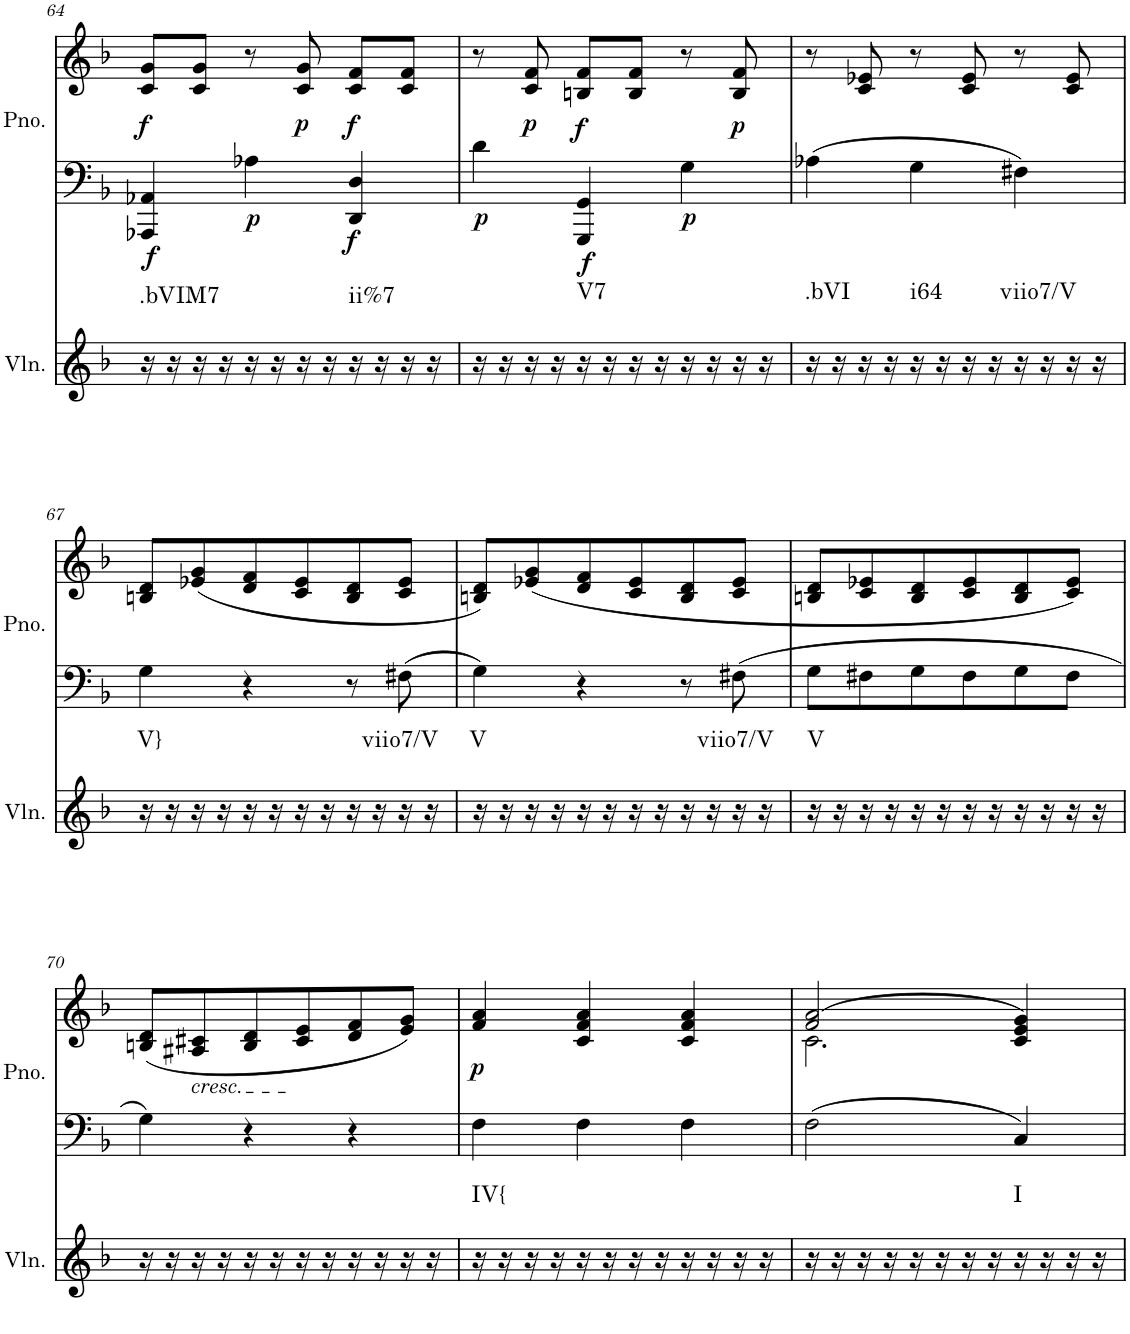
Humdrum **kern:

**kern	**harte	**kern	**kern	**dynam
*part2	*part2	*part1	*part1	*part1
*staff3	*	*staff2	*staff1	*staff1/2
*I"Violin	*	*I"Piano, Piano right	*	*
*I'Vln.	*	*I'Pno.	*	*
!!LO:PB:g=z
*clefG2	*	*clefF4	*clefG2	*
*k[b-]	*	*k[b-]	*k[b-]	*
*M3/4	*	*M3/4	*M3/4	*
=64	=64	=64	=64	=64
!	!	!	!	!LO:DY:b=2
!	!LO:H:kt=.bVIM7	!	!	!LO:DY:n=1:b
16r	N	4AAA-X/ 4AA-X/	8c/ 8g/L	f f
16r	.	.	.	.
16r	.	.	8c/ 8g/J	.
16r	.	.	.	.
!	!	!	!	!LO:DY:n=2:b=2
16r	.	4A-X\	8r	p
16r	.	.	.	.
!	!	!	!	!LO:DY:n=3:b
16r	.	.	8c/ 8g/	p
16r	.	.	.	.
!	!	!	!	!LO:DY:n=4:b=2
!	!LO:H:kt=ii%7	!	!	!LO:DY:n=5:b
16r	N	4DD/ 4D/	8c/ 8f/L	f f
16r	.	.	.	.
16r	.	.	8c/ 8f/J	.
16r	.	.	.	.
=65	=65	=65	=65	=65
!	!	!	!	!LO:DY:b=2
16r	.	4d\	8r	p
16r	.	.	.	.
!	!	!	!	!LO:DY:b
16r	.	.	8c/ 8f/	p
16r	.	.	.	.
!	!	!	!	!LO:DY:b=2
!	!LO:H:kt=V7	!	!	!LO:DY:n=1:b
16r	N	4GGG/ 4GG/	8Bn/ 8f/L	f f
16r	.	.	.	.
16r	.	.	8B/ 8f/J	.
16r	.	.	.	.
!	!	!	!	!LO:DY:n=2:b=2
16r	.	4G\	8r	p
16r	.	.	.	.
!	!	!	!	!LO:DY:n=3:b
16r	.	.	8B/ 8f/	p
16r	.	.	.	.
=66	=66	=66	=66	=66
!	!LO:H:kt=.bVI	!	!	!
16r	N	4A-X\	8r	.
16r	.	.	.	.
16r	.	.	8c/ 8e-X/	.
16r	.	.	.	.
!	!LO:H:kt=i64	!	!	!
16r	N	4G\	8r	.
16r	.	.	.	.
16r	.	.	8c/ 8e-/	.
16r	.	.	.	.
!	!LO:H:kt=viio7/V	!	!	!
16r	N	4F#X\	8r	.
16r	.	.	.	.
16r	.	.	8c/ 8e-/	.
16r	.	.	.	.
!!LO:LB:g=z
=67	=67	=67	=67	=67
!	!LO:H:kt=V}	!	!	!
16r	N	4G\	8Bn/ 8d/L	.
16r	.	.	.	.
16r	.	.	(8e-X/ 8g/	.
16r	.	.	.	.
16r	.	4r	8d/ 8f/	.
16r	.	.	.	.
16r	.	.	8c/ 8e-/	.
16r	.	.	.	.
16r	.	8r	8B/ 8d/	.
16r	.	.	.	.
!	!LO:H:kt=viio7/V	!	!	!
16r	N	8F#X\	8c/ 8e-/J	.
16r	.	.	.	.
=68	=68	=68	=68	=68
!	!LO:H:kt=V	!	!	!
16r	N	4G\	8Bn/ 8d/L)	.
16r	.	.	.	.
16r	.	.	(<8e-X/ 8g/	.
16r	.	.	.	.
16r	.	4r	8d/ 8f/	.
16r	.	.	.	.
16r	.	.	8c/ 8e-/	.
16r	.	.	.	.
16r	.	8r	8B/ 8d/	.
16r	.	.	.	.
!	!LO:H:kt=viio7/V	!	!	!
16r	N	8F#X\	8c/ 8e-/J	.
16r	.	.	.	.
=69	=69	=69	=69	=69
!	!LO:H:kt=V	!	!	!
16r	N	8G\L	8Bn/ 8d/L	.
16r	.	.	.	.
16r	.	8F#X\	8c/ 8e-X/	.
16r	.	.	.	.
16r	.	8G\	8B/ 8d/	.
16r	.	.	.	.
16r	.	8F#\	8c/ 8e-/	.
16r	.	.	.	.
16r	.	8G\	8B/ 8d/	.
16r	.	.	.	.
16r	.	8F#\J	8c/ 8e-/J)	.
16r	.	.	.	.
!!LO:LB:g=z
=70	=70	=70	=70	=70
16r	.	4G\	(8Bn/ 8d/L	.
16r	.	.	.	.
!	!	!	!LO:TX:b:i:t=cresc.	!
16r	.	.	8A#X/ 8c#X/	.
16r	.	.	.	.
16r	.	4r	8B/ 8d/	.
16r	.	.	.	.
16r	.	.	8c#/ 8e/	.
16r	.	.	.	.
16r	.	4r	8d/ 8f/	.
16r	.	.	.	.
16r	.	.	8e/ 8g/J)	.
16r	.	.	.	.
=71	=71	=71	=71	=71
!	!LO:H:kt=IV{	!	!	!LO:DY:b
16r	N	4F\	4f/ 4a/	p
16r	.	.	.	.
16r	.	.	.	.
16r	.	.	.	.
16r	.	4F\	4c/ 4f/ 4a/	.
16r	.	.	.	.
16r	.	.	.	.
16r	.	.	.	.
16r	.	4F\	4c/ 4f/ 4a/	.
16r	.	.	.	.
16r	.	.	.	.
16r	.	.	.	.
=72	=72	=72	=72	=72
*	*	*	*^	*
16r	.	2F\	(>2f/ 2a/	2.c\	.
16r	.	.	.	.	.
16r	.	.	.	.	.
16r	.	.	.	.	.
16r	.	.	.	.	.
16r	.	.	.	.	.
16r	.	.	.	.	.
16r	.	.	.	.	.
!	!LO:H:kt=I	!	!	!	!
16r	N	4C/	4c/ 4e/ 4g/)	.	.
16r	.	.	.	.	.
16r	.	.	.	.	.
16r	.	.	.	.	.
*	*	*	*v	*v	*
=	=	=	=	=
*-	*-	*-	*-	*-
